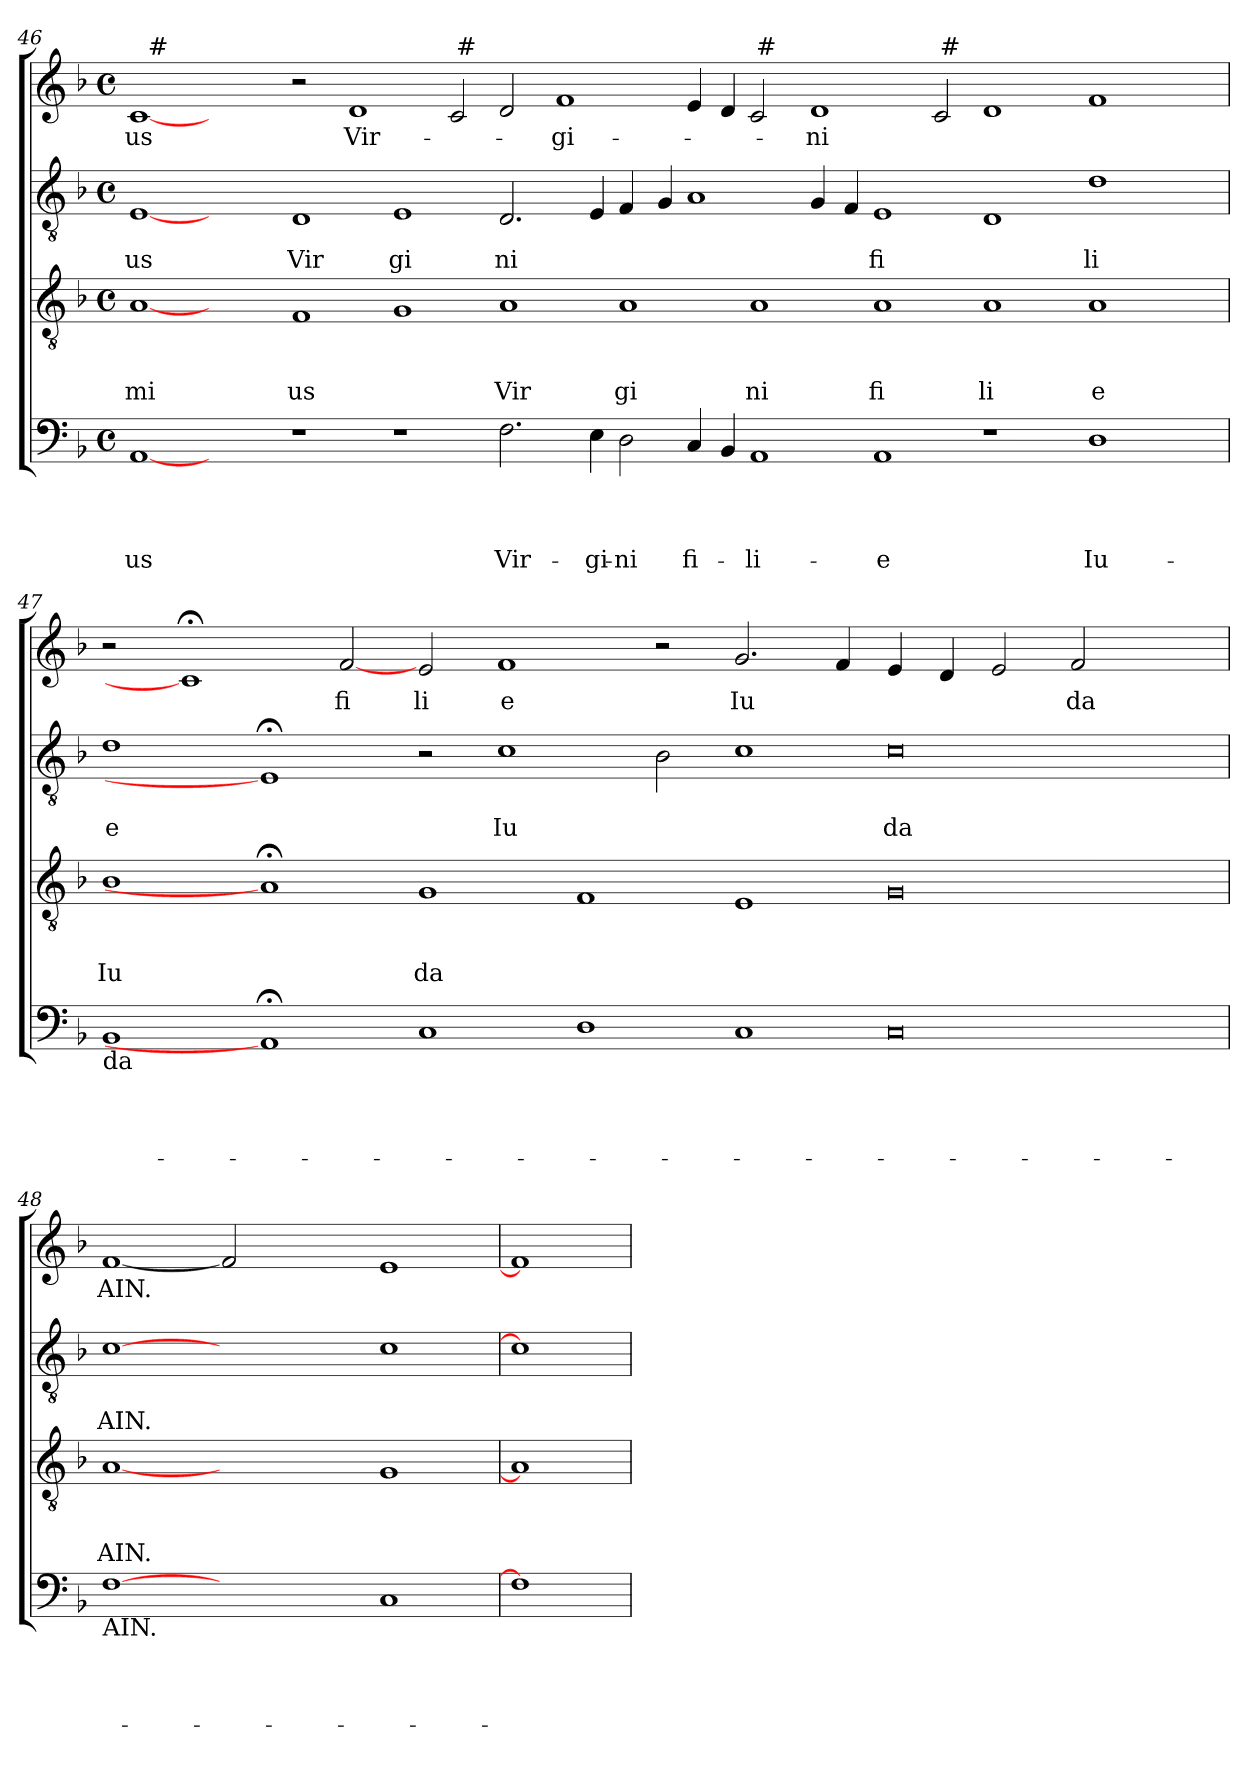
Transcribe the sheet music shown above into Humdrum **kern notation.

**kern	**text	**text	**text	**text	**kern	**text	**text	**text	**kern	**text	**text	**kern	**text
*part4	*part4	*part4	*part4	*part4	*part3	*part3	*part3	*part3	*part2	*part2	*part2	*part1	*part1
*staff4	*staff4	*staff4	*staff4	*staff4	*staff3	*staff3	*staff3	*staff3	*staff2	*staff2	*staff2	*staff1	*staff1
!!LO:LB:g=z
*clefF4	*	*	*	*	*clefGv2	*	*	*	*clefGv2	*	*	*clefG2	*
*k[b-]	*	*	*	*	*k[b-]	*	*	*	*k[b-]	*	*	*k[b-]	*
*F:	*	*	*	*	*F:	*	*	*	*F:	*	*	*F:	*
*M4/4	*	*	*	*	*M4/4	*	*	*	*M4/4	*	*	*M4/4	*
*met(c)	*	*	*	*	*met(c)	*	*	*	*met(c)	*	*	*met(c)	*
=46	=46	=46	=46	=46	=46	=46	=46	=46	=46	=46	=46	=46	=46
!	!	!	!	!LO:LY:b	!	!	!	!LO:LY:b	!	!	!LO:LY:b	!	!LO:LY:b
*	*	*	*	*	*	*	*	*	*	*	*	*^	*
*	*	*	*	*	*	*	*	*	*	*	*	*	*^	*
*	*	*	*	*	*	*	*	*	*	*	*	*	*	*^	*
[1AA	.	.	.	-us	[1A	.	.	mi	[1E	.	us	[1c	16..ryy	1ryy	1ryy	us
!	!	!	!	!	!	!	!	!	!	!	!	!	!LO:TX:a:t=#	!	!	!
.	.	.	.	.	.	.	.	.	.	.	.	.	1ryy	.	.	.
1ryy	.	.	.	.	1ryy	.	.	.	1ryy	.	.	1ryy	.	1ryy	1ryy	.
.	.	.	.	.	.	.	.	.	.	.	.	.	1ryy	.	.	.
!	!	!	!	!	!	!	!	!LO:LY:b	!	!	!LO:LY:b	!	!	!	!	!
1r	.	.	.	.	1F	.	.	us	1D	.	Vir	2r	.	1ryy	1ryy	.
.	.	.	.	.	.	.	.	.	.	.	.	.	1ryy	.	.	.
!	!	!	!	!	!	!	!	!	!	!	!	!	!	!	!	!LO:LY:b
.	.	.	.	.	.	.	.	.	.	.	.	1d	.	.	.	Vir-
!	!	!	!	!	!	!	!	!	!	!	!LO:LY:b	!	!	!	!	!
1r	.	.	.	.	1G	.	.	.	1E	.	gi	.	.	2ryy	1ryy	.
.	.	.	.	.	.	.	.	.	.	.	.	.	1ryy	.	.	.
.	.	.	.	.	.	.	.	.	.	.	.	2c/	.	64ryy	.	.
!	!	!	!	!	!	!	!	!	!	!	!	!	!	!LO:TX:a:t=#	!	!
.	.	.	.	.	.	.	.	.	.	.	.	.	.	1ryy	.	.
!	!	!	!	!LO:LY:b	!	!	!	!LO:LY:b	!	!	!LO:LY:b	!	!	!	!	!
2.F\	.	.	.	Vir-	1A	.	.	Vir	2.D/	.	ni	2d/	.	.	1ryy	.
.	.	.	.	.	.	.	.	.	.	.	.	.	1ryy	.	.	.
!	!	!	!	!	!	!	!	!	!	!	!	!	!	!	!	!LO:LY:b
.	.	.	.	.	.	.	.	.	.	.	.	1f	.	.	.	-gi-
.	.	.	.	.	.	.	.	.	.	.	.	.	.	1ryy	.	.
!	!	!	!	!LO:LY:b	!	!	!	!	!	!	!	!	!	!	!	!
4E\	.	.	.	-gi-	.	.	.	.	4E/	.	.	.	.	.	.	.
!	!	!	!	!LO:LY:b	!	!	!	!LO:LY:b	!	!	!	!	!	!	!	!
2D\	.	.	.	-ni	1A	.	.	gi	4F/	.	.	.	.	.	1ryy	.
.	.	.	.	.	.	.	.	.	.	.	.	.	1ryy	.	.	.
.	.	.	.	.	.	.	.	.	4G/	.	.	.	.	.	.	.
!	!	!	!	!LO:LY:b	!	!	!	!	!	!	!	!	!	!	!	!
4C/	.	.	.	fi-	.	.	.	.	1A	.	.	4e/	.	.	.	.
.	.	.	.	.	.	.	.	.	.	.	.	.	.	1ryy	.	.
4BB-/	.	.	.	.	.	.	.	.	.	.	.	4d/	.	.	.	.
!	!	!	!	!LO:LY:b	!	!	!	!LO:LY:b	!	!	!	!	!	!	!	!
1AA	.	.	.	-li-	1A	.	.	ni	.	.	.	2c/	.	.	64ryy	.
!	!	!	!	!	!	!	!	!	!	!	!	!	!	!	!LO:TX:a:t=#	!
.	.	.	.	.	.	.	.	.	.	.	.	.	.	.	1ryy	.
.	.	.	.	.	.	.	.	.	.	.	.	.	1ryy	.	.	.
!	!	!	!	!	!	!	!	!	!	!	!	!	!	!	!	!LO:LY:b
.	.	.	.	.	.	.	.	.	4G/	.	.	1d	.	.	.	-ni
.	.	.	.	.	.	.	.	.	.	.	.	.	.	1ryy	.	.
.	.	.	.	.	.	.	.	.	4F/	.	.	.	.	.	.	.
!	!	!	!	!LO:LY:b	!	!	!	!LO:LY:b	!	!	!LO:LY:b	!	!	!	!	!
1AA	.	.	.	-e	1A	.	.	fi	1E	.	fi	.	.	.	.	.
.	.	.	.	.	.	.	.	.	.	.	.	.	.	.	1ryy	.
.	.	.	.	.	.	.	.	.	.	.	.	.	1ryy	.	.	.
.	.	.	.	.	.	.	.	.	.	.	.	2c/	.	.	.	.
!	!	!	!	!	!	!	!	!	!	!	!	!	!	!LO:TX:a:t=#	!	!
.	.	.	.	.	.	.	.	.	.	.	.	.	.	1ryy	.	.
!	!	!	!	!	!	!	!	!LO:LY:b	!	!	!	!	!	!	!	!
1r	.	.	.	.	1A	.	.	li	1D	.	.	1d	.	.	.	.
.	.	.	.	.	.	.	.	.	.	.	.	.	.	.	1ryy	.
.	.	.	.	.	.	.	.	.	.	.	.	.	1ryy	.	.	.
.	.	.	.	.	.	.	.	.	.	.	.	.	.	1ryy	.	.
!	!	!	!	!LO:LY:b	!	!	!	!LO:LY:b	!	!	!LO:LY:b	!	!	!	!	!
1D	.	.	.	Iu-	1A	.	.	e	1d	.	li	1f	.	.	.	.
.	.	.	.	.	.	.	.	.	.	.	.	.	.	.	2ryy	.
.	.	.	.	.	.	.	.	.	.	.	.	.	2ryy	.	.	.
.	.	.	.	.	.	.	.	.	.	.	.	.	.	4ryy	4ryy	.
.	.	.	.	.	.	.	.	.	.	.	.	.	4ryy	.	.	.
.	.	.	.	.	.	.	.	.	.	.	.	.	.	8...ryy	8...ryy	.
.	.	.	.	.	.	.	.	.	.	.	.	.	8ryy	.	.	.
.	.	.	.	.	.	.	.	.	.	.	.	.	64ryy	.	.	.
!!LO:PB:g=z
=47	=47	=47	=47	=47	=47	=47	=47	=47	=47	=47	=47	=47	=47	=47	=47	=47
!LO:TX:b:t=da	!	!	!	!	!	!	!	!	!	!	!	!	!	!	!	!
!	!	!	!	!	!	!	!	!LO:LY:b	!	!	!LO:LY:b	!	!	!	!	!
*	*	*	*	*	*	*	*	*	*	*	*	*v	*v	*v	*v	*
1BB-	.	.	.	.	1B-	.	.	Iu	1d	.	e	2r	.
.	.	.	.	.	.	.	.	.	.	.	.	1c;]	.
1AA;]	.	.	.	.	1A;]	.	.	.	1E;]	.	.	.	.
!	!	!	!	!	!	!	!	!	!	!	!	!	!LO:LY:b
.	.	.	.	.	.	.	.	.	.	.	.	[2f	fi
!	!	!	!	!	!	!	!	!LO:LY:b	!	!	!	!	!LO:LY:b
1C	.	.	.	.	1G	.	.	da	2r	.	.	2e/	li
!	!	!	!	!	!	!	!	!	!	!	!LO:LY:b	!	!LO:LY:b
.	.	.	.	.	.	.	.	.	1c	.	Iu	1f	e
1D	.	.	.	.	1F	.	.	.	.	.	.	.	.
.	.	.	.	.	.	.	.	.	2B-\	.	.	2r	.
!	!	!	!	!	!	!	!	!	!	!	!	!	!LO:LY:b
1C	.	.	.	.	1E	.	.	.	1c	.	.	2.g/	Iu
.	.	.	.	.	.	.	.	.	.	.	.	4f/	.
!	!	!	!	!	!	!	!	!	!	!	!LO:LY:b	!	!
0C	.	.	.	.	0G	.	.	.	0c	.	da	4e/	.
.	.	.	.	.	.	.	.	.	.	.	.	4d/	.
.	.	.	.	.	.	.	.	.	.	.	.	2e/	.
!	!	!	!	!	!	!	!	!	!	!	!	!	!LO:LY:b
.	.	.	.	.	.	.	.	.	.	.	.	2f/	da
.	.	.	.	.	.	.	.	.	.	.	.	2ryy	.
=48	=48	=48	=48	=48	=48	=48	=48	=48	=48	=48	=48	=48	=48
!LO:TX:b:t=AIN.	!	!	!	!	!	!	!	!	!	!	!	!	!
!	!	!	!	!	!	!	!	!LO:LY:b	!	!	!LO:LY:b	!	!LO:LY:b
[1F	.	.	.	.	[1A	.	.	AIN.	[1c	.	AIN.	[1f	AIN.
1ryy	.	.	.	.	1ryy	.	.	.	1ryy	.	.	2f]	.
.	.	.	.	.	.	.	.	.	.	.	.	2ryy	.
1C	.	.	.	.	1G	.	.	.	1c	.	.	1e	.
=49	=49	=49	=49	=49	=49	=49	=49	=49	=49	=49	=49	=49	=49
1F]	.	.	.	.	1A]	.	.	.	1c]	.	.	1f]	.
=	=	=	=	=	=	=	=	=	=	=	=	=	=
*-	*-	*-	*-	*-	*-	*-	*-	*-	*-	*-	*-	*-	*-
